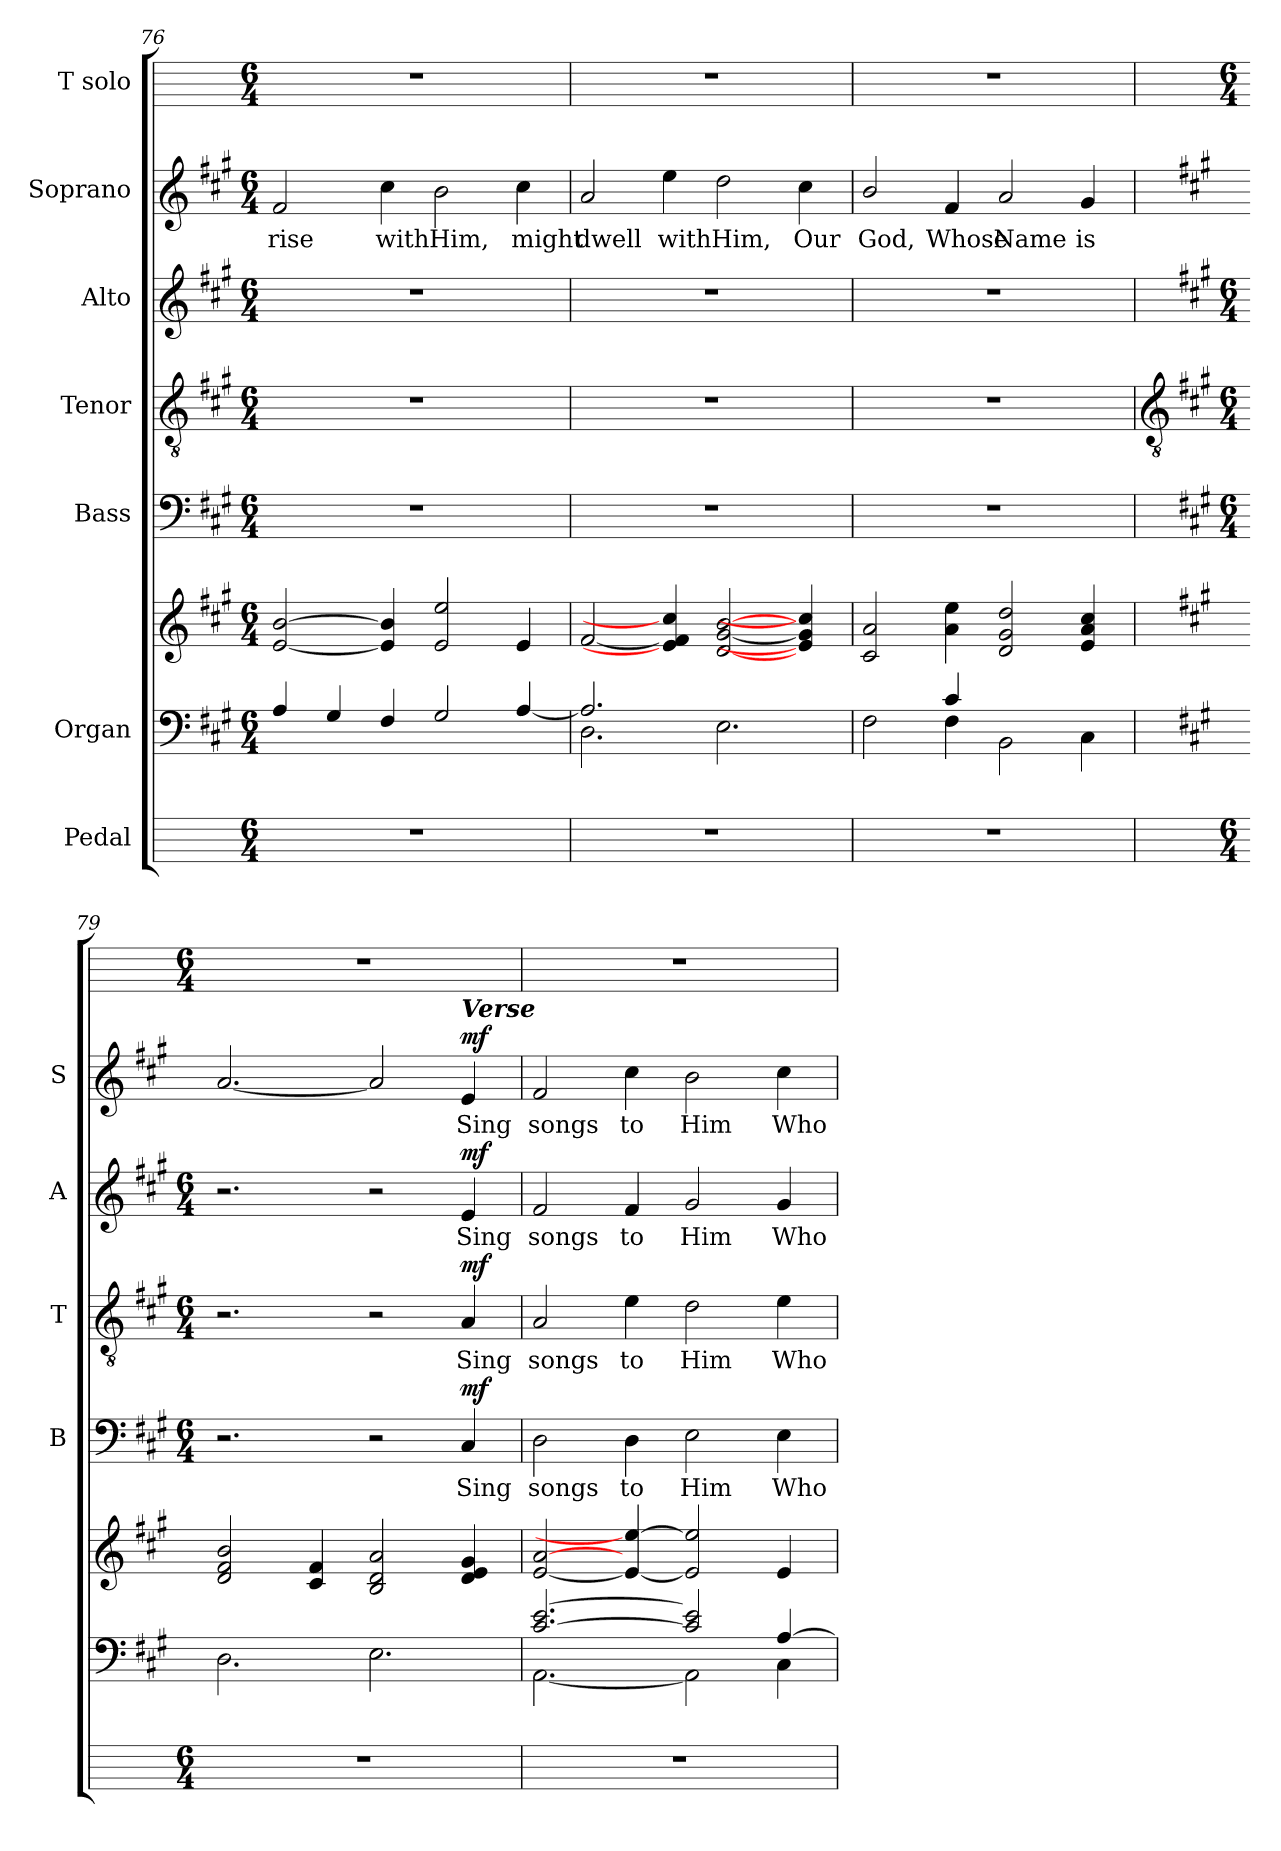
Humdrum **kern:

**kern	**kern	**kern	**dynam	**kern	**text	**dynam	**kern	**text	**dynam	**kern	**text	**dynam	**kern	**text	**dynam	**kern
*part7	*part6	*part6	*part6	*part5	*part5	*part5	*part4	*part4	*part4	*part3	*part3	*part3	*part2	*part2	*part2	*part1
*staff8	*staff7	*staff6	*staff6/7	*staff5	*staff5	*staff5	*staff4	*staff4	*staff4	*staff3	*staff3	*staff3	*staff2	*staff2	*staff2	*staff1
*I"Pedal	*I"Organ	*	*	*I"Bass	*	*	*I"Tenor	*	*	*I"Alto	*	*	*I"Soprano	*	*	*I"T solo
*	*	*	*	*I'B	*	*	*I'T	*	*	*I'A	*	*	*I'S	*	*	*
!!LO:LB:g=z
*	*clefF4	*clefG2	*	*clefF4	*	*	*clefGv2	*	*	*clefG2	*	*	*clefG2	*	*	*
*	*k[f#c#g#]	*k[f#c#g#]	*	*k[f#c#g#]	*	*	*k[f#c#g#]	*	*	*k[f#c#g#]	*	*	*k[f#c#g#]	*	*	*
*	*A:	*A:	*	*A:	*	*	*A:	*	*	*A:	*	*	*A:	*	*	*
*M6/4	*M6/4	*M6/4	*	*M6/4	*	*	*M6/4	*	*	*M6/4	*	*	*M6/4	*	*	*M6/4
=76	=76	=76	=76	=76	=76	=76	=76	=76	=76	=76	=76	=76	=76	=76	=76	=76
!	!	!	!	!	!	!	!	!	!	!	!	!	!	!LO:LY:b	!	!
1.r	4A/	[2e/ [2b/	.	1.r	.	.	1.r	.	.	1.r	.	.	2f#	rise	.	1.r
.	4G#/	.	.	.	.	.	.	.	.	.	.	.	.	.	.	.
!	!	!	!	!	!	!	!	!	!	!	!	!	!	!LO:LY:b	!	!
.	4F#/	4e/] 4b/]	.	.	.	.	.	.	.	.	.	.	4cc#	with	.	.
!	!	!	!	!	!	!	!	!	!	!	!	!	!	!LO:LY:b	!	!
.	2G#/	2e 2ee	.	.	.	.	.	.	.	.	.	.	2b	Him,	.	.
!	!	!	!	!	!	!	!	!	!	!	!	!	!	!LO:LY:b	!	!
.	[4A/	4e	.	.	.	.	.	.	.	.	.	.	4cc#	might	.	.
!!LO:LB:g=z
=77	=77	=77	=77	=77	=77	=77	=77	=77	=77	=77	=77	=77	=77	=77	=77	=77
*	*^	*	*	*	*	*	*	*	*	*	*	*	*	*	*	*
!	!	!	!	!	!	!	!	!	!	!	!	!	!	!	!LO:LY:b	!	!
1.r	2.A/]	2.D\	[2f#	.	1.r	.	.	1.r	.	.	1.r	.	.	2a	dwell	.	1.r
!	!	!	!	!	!	!	!	!	!	!	!	!	!	!	!LO:LY:b	!	!
.	.	.	4e] 4f#] 4cc#]	.	.	.	.	.	.	.	.	.	.	4ee	with	.	.
!	!	!	!	!	!	!	!	!	!	!	!	!	!	!	!LO:LY:b	!	!
.	2.ryy	2.E\	[2d [2g# [2b	.	.	.	.	.	.	.	.	.	.	2dd	Him,	.	.
!	!	!	!	!	!	!	!	!	!	!	!	!	!	!	!LO:LY:b	!	!
.	.	.	4e] 4g#] 4cc#]	.	.	.	.	.	.	.	.	.	.	4cc#	Our	.	.
=78	=78	=78	=78	=78	=78	=78	=78	=78	=78	=78	=78	=78	=78	=78	=78	=78	=78
!	!	!	!	!	!	!	!	!	!	!	!	!	!	!	!LO:LY:b	!	!
1.r	2ryy	2F#\	2c# 2a	.	1.r	.	.	1.r	.	.	1.r	.	.	2b/	God,	.	1.r
!	!	!	!	!	!	!	!	!	!	!	!	!	!	!	!LO:LY:b	!	!
.	4c#/	4F#\	4a 4ee	.	.	.	.	.	.	.	.	.	.	4f#	Whose	.	.
!	!	!	!	!	!	!	!	!	!	!	!	!	!	!	!LO:LY:b	!	!
.	2.ryy	2BB\	2d 2g# 2dd	.	.	.	.	.	.	.	.	.	.	2a	Name	.	.
!	!	!	!	!	!	!	!	!	!	!	!	!	!	!	!LO:LY:b	!	!
.	.	4C#\	4e 4a 4cc#	.	.	.	.	.	.	.	.	.	.	4g#	is	.	.
!!LO:LB:g=z
=79	=79	=79	=79	=79	=79	=79	=79	=79	=79	=79	=79	=79	=79	=79	=79	=79	=79
*	*	*	*	*	*	*	*	*clefGv2	*	*	*	*	*	*	*	*	*
*	*	*	*	*	*k[f#c#g#]	*	*	*k[f#c#g#]	*	*	*k[f#c#g#]	*	*	*	*	*	*
*	*	*	*	*	*A:	*	*	*A:	*	*	*A:	*	*	*	*	*	*
*M6/4	*	*	*	*	*M6/4	*	*	*M6/4	*	*	*M6/4	*	*	*	*	*	*M6/4
!	!LO:N:vis=1	!	!	!	!	!	!	!	!	!	!	!	!	!	!	!	!
1.r	1.ryy	2.D\	2d/ 2f#/ 2b/	.	2.r	.	.	2.r	.	.	2.r	.	.	[2.a	.	.	1.r
.	.	.	4c# 4f#	.	.	.	.	.	.	.	.	.	.	.	.	.	.
.	.	2.E\	2B 2d 2a	.	2r	.	.	2r	.	.	2r	.	.	2a]	.	.	.
!	!	!	!	!	!	!	!	!	!	!	!	!	!	!LO:TX:a:Bi:t=Verse	!	!	!
!	!	!	!	!	!	!LO:LY:b	!LO:DY:b	!	!LO:LY:b	!LO:DY:b	!	!LO:LY:b	!LO:DY:b	!	!LO:LY:b	!LO:DY:b	!
.	.	.	4d 4e 4g#	.	4C#	Sing	mf	4A	Sing	mf	4e	Sing	mf	4e	Sing	mf	.
!!LO:LB:g=z
=80	=80	=80	=80	=80	=80	=80	=80	=80	=80	=80	=80	=80	=80	=80	=80	=80	=80
!	!	!	!	!	!	!LO:LY:b	!	!	!LO:LY:b	!	!	!LO:LY:b	!	!	!LO:LY:b	!	!
1.r	[2.c#/ [2.e/	[2.AA\	[2e [2a	.	2D	songs	.	2A	songs	.	2f#	songs	.	2f#	songs	.	1.r
!	!	!	!	!	!	!LO:LY:b	!	!	!LO:LY:b	!	!	!LO:LY:b	!	!	!LO:LY:b	!	!
.	.	.	4e_ 4ee_	.	4D	to	.	4e	to	.	4f#	to	.	4cc#	to	.	.
!	!	!	!	!	!	!LO:LY:b	!	!	!LO:LY:b	!	!	!LO:LY:b	!	!	!LO:LY:b	!	!
.	2c#/] 2e/]	2AA\]	2e] 2ee]	.	2E	Him	.	2d	Him	.	2g#	Him	.	2b	Him	.	.
!	!	!	!	!LO:DY:b=2	!	!LO:LY:b	!	!	!LO:LY:b	!	!	!LO:LY:b	!	!	!LO:LY:b	!	!
!	!	!	!	!LO:DY:n=1:b	!	!	!	!	!	!	!	!	!	!	!	!	!
.	[4A/	4C#\	4e	mf mf	4E	Who	.	4e	Who	.	4g#	Who	.	4cc#	Who	.	.
*	*v	*v	*	*	*	*	*	*	*	*	*	*	*	*	*	*	*
=	=	=	=	=	=	=	=	=	=	=	=	=	=	=	=	=
*-	*-	*-	*-	*-	*-	*-	*-	*-	*-	*-	*-	*-	*-	*-	*-	*-
